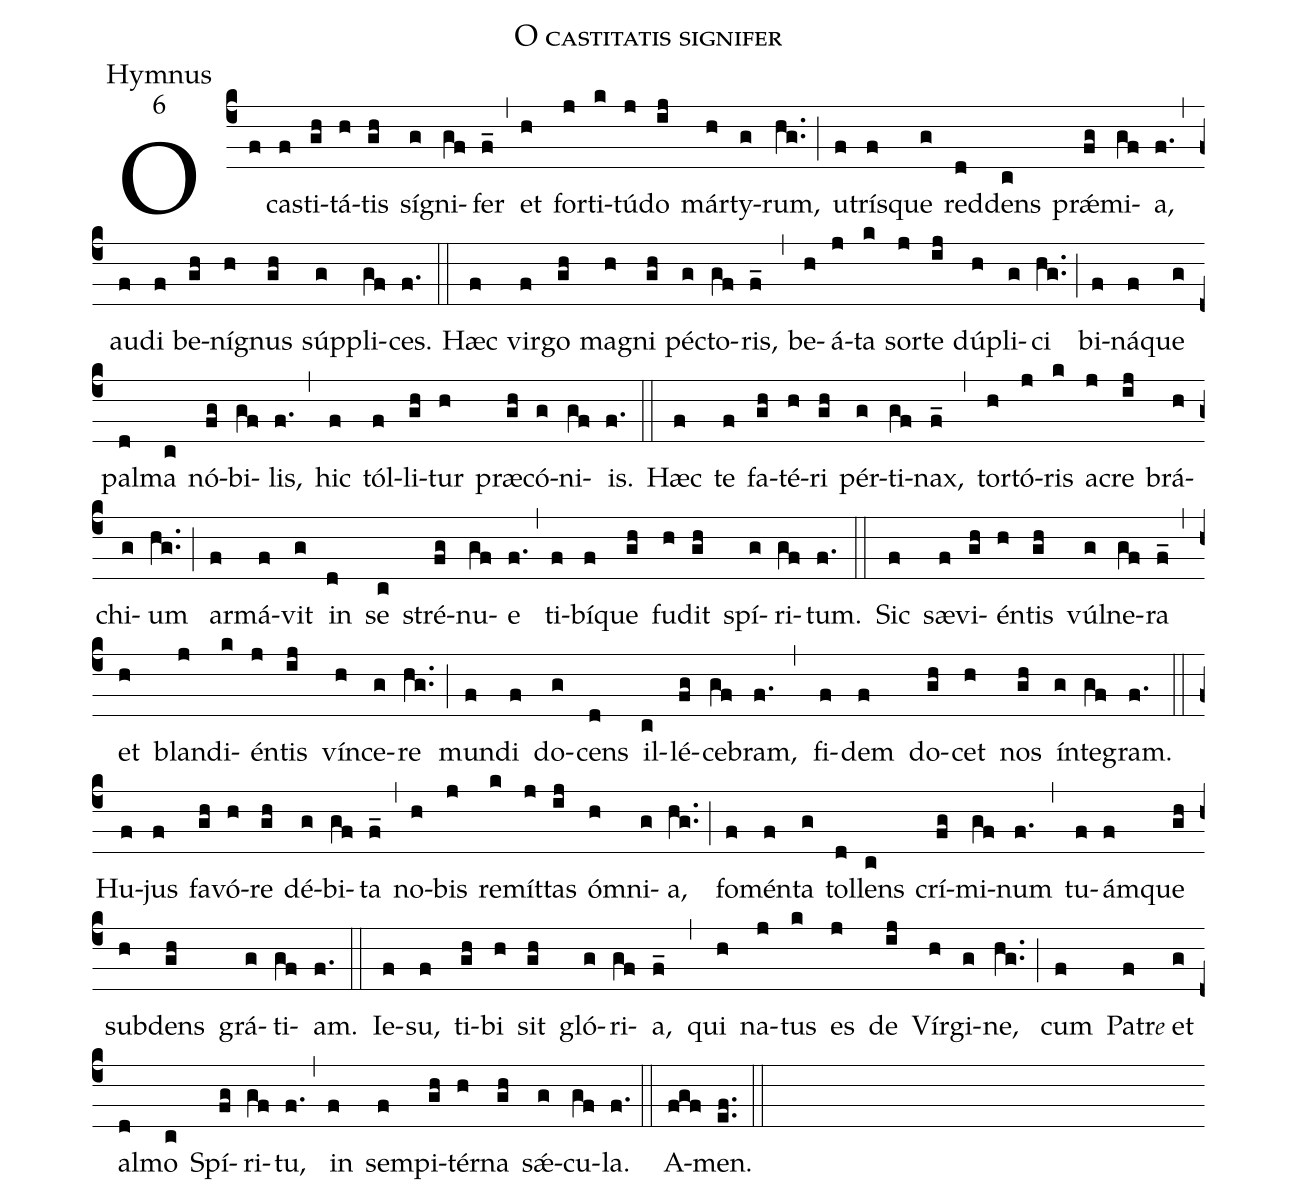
name:O castitatis signifer;
office-part:Hymnus;
mode:6;
%%
(c4)
O(f) cas(f)ti(gh)tá(h)tis(gh) sí(g)gni(gf)fer(f_) (,)
et(h) for(j)ti(k)tú(j)do(ij) már(h)ty(g)rum,(hg..) (;)
u(f)trís(f)que(g) red(d)dens(c) prǽ(fg)mi(gf)a,(f.) (,)
au(f)di(f) be(gh)ní(h)gnus(gh) súp(g)pli(gf)ces.(f.) (::)

Hæc(f) vir(f)go(gh) ma(h)gni(gh) péc(g)to(gf)ris,(f_) (,)
be(h)á(j)ta(k) sor(j)te(ij) dú(h)pli(g)ci(hg..) (;)
bi(f)ná(f)que(g) pal(d)ma(c) nó(fg)bi(gf)lis,(f.) (,)
hic(f) tól(f)li(gh)tur(h) præ(gh)có(g)ni(gf)is.(f.) (::)

Hæc(f) te(f) fa(gh)té(h)ri(gh) pér(g)ti(gf)nax,(f_) (,)
tor(h)tó(j)ris(k) a(j)cre(ij) brá(h)chi(g)um(hg..) (;)
ar(f)má(f)vit(g) in(d) se(c) stré(fg)nu(gf)e(f.) (,)
ti(f)bí(f)que(gh) fu(h)dit(gh) spí(g)ri(gf)tum.(f.) (::)

Sic(f) sæ(f)vi(gh)én(h)tis(gh) vúl(g)ne(gf)ra(f_) (,)
et(h) blan(j)di(k)én(j)tis(ij) vín(h)ce(g)re(hg..) (;)
mun(f)di(f) do(g)cens(d) il(c)lé(fg)ce(gf)bram,(f.) (,)
fi(f)dem(f) do(gh)cet(h) nos(gh) ín(g)te(gf)gram.(f.) (::)

Hu(f)jus(f) fa(gh)vó(h)re(gh) dé(g)bi(gf)ta(f_) (,)
no(h)bis(j) re(k)mít(j)tas(ij) óm(h)ni(g)a,(hg..) (;)
fo(f)mén(f)ta(g) tol(d)lens(c) crí(fg)mi(gf)num(f.) (,)
tu(f)ám(f)que(gh) sub(h)dens(gh) grá(g)ti(gf)am.(f.) (::)

Ie(f)su,(f) ti(gh)bi(h) sit(gh) gló(g)ri(gf)a,(f_) (,)
qui(h) na(j)tus(k) es(j) de(ij) Vír(h)gi(g)ne,(hg..) (;)
cum(f) Pa(f)tr<e>e</e> {e}t(g) al(d)mo(c) Spí(fg)ri(gf)tu,(f.) (,)
in(f) sem(f)pi(gh)tér(h)na(gh) sǽ(g)cu(gf)la.(f.) (::)

A(fgf)men.(ef..) (::)
